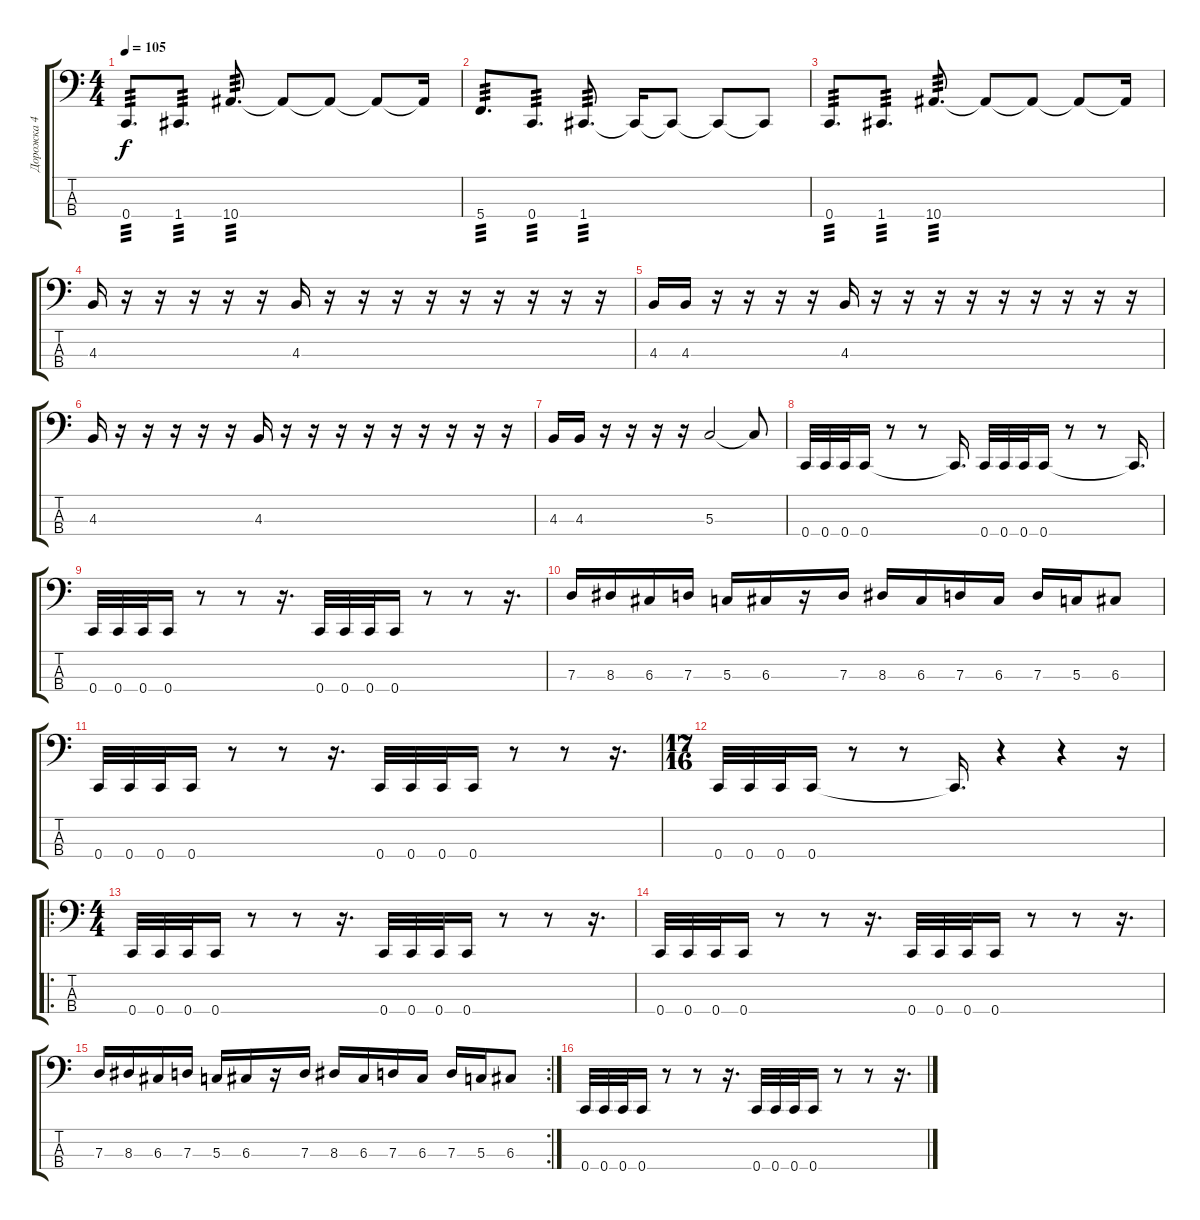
\track ("Дорожка 4" "Дорожка 4") {instrument electricbassfinger}
\staff {score tabs}
\tuning (F2 C2 G1 C1) {hide}
\ts (4 4)
\tempo 105
\clef f4
\ks c
0.4.8{d tp 3 dy f} 1.4.8{d tp 3} 10.4.8{d tp 3} 10.4{t}.8 10.4{t}.8 10.4{t}.8 10.4{t}.16 |
5.4.8{d tp 3} 0.4.8{d tp 3} 1.4.8{d tp 3} 1.4{t}.16 1.4{t}.8 1.4{t}.8 1.4{t}.8 |
0.4.8{d tp 3} 1.4.8{d tp 3} 10.4.8{d tp 3} 10.4{t}.8 10.4{t}.8 10.4{t}.8 10.4{t}.16 |
4.3.16 r.16 r.16 r.16 r.16 r.16 4.3.16 r.16 r.16 r.16 r.16 r.16 r.16 r.16 r.16 r.16 |
4.3.16 4.3.16 r.16 r.16 r.16 r.16 4.3.16 r.16 r.16 r.16 r.16 r.16 r.16 r.16 r.16 r.16 |
4.3.16 r.16 r.16 r.16 r.16 r.16 4.3.16 r.16 r.16 r.16 r.16 r.16 r.16 r.16 r.16 r.16 |
4.3.16 4.3.16 r.16 r.16 r.16 r.16 5.3.2 5.3{t}.8 |
0.4.32 0.4.32 0.4.32 0.4.16 r.8 r.8 0.4{t}.16{d} 0.4.32 0.4.32 0.4.32 0.4.16 r.8 r.8 0.4{t}.16{d} |
0.4.32 0.4.32 0.4.32 0.4.16 r.8 r.8 r.16{d} 0.4.32 0.4.32 0.4.32 0.4.16 r.8 r.8 r.16{d} |
7.3.16 8.3.16 6.3.16 7.3.16 5.3.16 6.3.16 r.16 7.3.16 8.3.16 6.3.16 7.3.16 6.3.16 7.3.16 5.3.16 6.3.8 |
0.4.32 0.4.32 0.4.32 0.4.16 r.8 r.8 r.16{d} 0.4.32 0.4.32 0.4.32 0.4.16 r.8 r.8 r.16{d} |
\ts (17 16)
0.4.32 0.4.32 0.4.32 0.4.16 r.8 r.8 0.4{t}.16{d} r.4 r.4 r.16 |
\ro
\ts (4 4)
0.4.32 0.4.32 0.4.32 0.4.16 r.8 r.8 r.16{d} 0.4.32 0.4.32 0.4.32 0.4.16 r.8 r.8 r.16{d} |
0.4.32 0.4.32 0.4.32 0.4.16 r.8 r.8 r.16{d} 0.4.32 0.4.32 0.4.32 0.4.16 r.8 r.8 r.16{d} |
\rc 2
7.3.16 8.3.16 6.3.16 7.3.16 5.3.16 6.3.16 r.16 7.3.16 8.3.16 6.3.16 7.3.16 6.3.16 7.3.16 5.3.16 6.3.8 |
0.4.32 0.4.32 0.4.32 0.4.16 r.8 r.8 r.16{d} 0.4.32 0.4.32 0.4.32 0.4.16 r.8 r.8 r.16{d}
